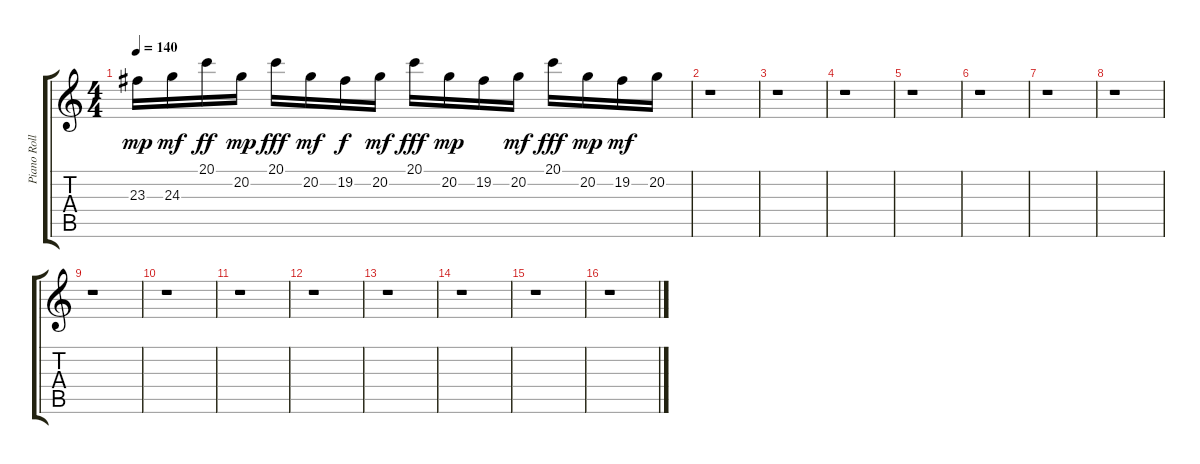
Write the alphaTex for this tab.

\track ("Piano Roll" "Piano Roll") {instrument acousticgrandpiano}
\staff {score tabs}
\tuning (E4 B3 G3 D3 A2 E2) {hide}
\ts (4 4)
\tempo 140
\clef g2
\ks c
23.3.16{dy mp} 24.3.16{dy mf} 20.1.16{dy ff} 20.2.16{dy mp} 20.1.16{dy fff} 20.2.16{dy mf} 19.2.16{dy f} 20.2.16{dy mf} 20.1.16{dy fff} 20.2.16{dy mp} 19.2.16 20.2.16{dy mf} 20.1.16{dy fff} 20.2.16{dy mp} 19.2.16{dy mf} 20.2.16 |
r.1 |
r.1 |
r.1 |
r.1 |
r.1 |
r.1 |
r.1 |
r.1 |
r.1 |
r.1 |
r.1 |
r.1 |
r.1 |
r.1 |
r.1
